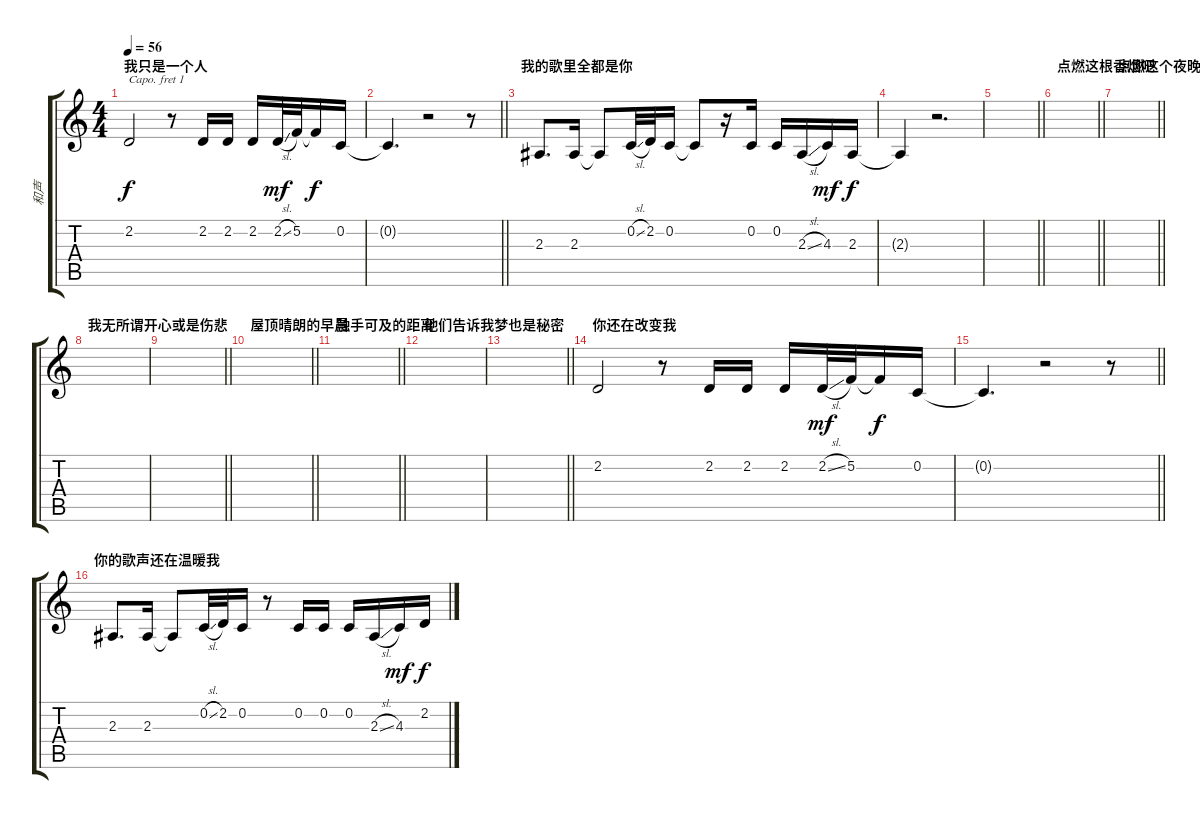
\track ("和声" "和声") {instrument lead6voice}
\staff {score tabs}
\capo 1
\tuning (E4 B3 G3 D3 A2 E2) {hide}
\ts (4 4)
\section ("" "我只是一个人")
\tempo 56
\clef g2
\ks c
2.2.2{dy f} r.8 2.2.16 2.2.16 2.2.16 2.2{sl}.32{dy mf} 5.2.32 5.2{t}.16{dy f} 0.2.16 |
\barLineRight lightlight
0.2{t}.4{d} r.2 r.8 |
\section ("" "我的歌里全都是你")
2.3.8{d} 2.3.16 2.3{t}.8 0.2{sl}.32 2.2.32 0.2.16 0.2{t}.8 r.16 0.2.16 0.2.16 2.3{sl}.16 4.3.16{dy mf} 2.3.16{dy f} |
2.3{t}.4 r.2{d} |
\barLineRight lightlight
|
\section ("" "点燃这根香烟吧")
\barLineRight lightlight
|
\section ("" "点燃这个夜晚吧")
\barLineRight lightlight
|
\section ("" "我无所谓开心或是伤悲")
|
\barLineRight lightlight
|
\section ("" "屋顶晴朗的早晨")
\barLineRight lightlight
|
\section ("" "触手可及的距离")
\barLineRight lightlight
|
\section ("" "他们告诉我梦也是秘密")
|
\barLineRight lightlight
|
\section ("" "你还在改变我")
2.2.2 r.8 2.2.16 2.2.16 2.2.16 2.2{sl}.32{dy mf} 5.2.32 5.2{t}.16{dy f} 0.2.16 |
\barLineRight lightlight
0.2{t}.4{d} r.2 r.8 |
\section ("" "你的歌声还在温暖我")
2.3.8{d} 2.3.16 2.3{t}.8 0.2{sl}.32 2.2.32 0.2.16 r.8 0.2.16 0.2.16 0.2.16 2.3{sl}.16 4.3.16{dy mf} 2.2.16{dy f}
